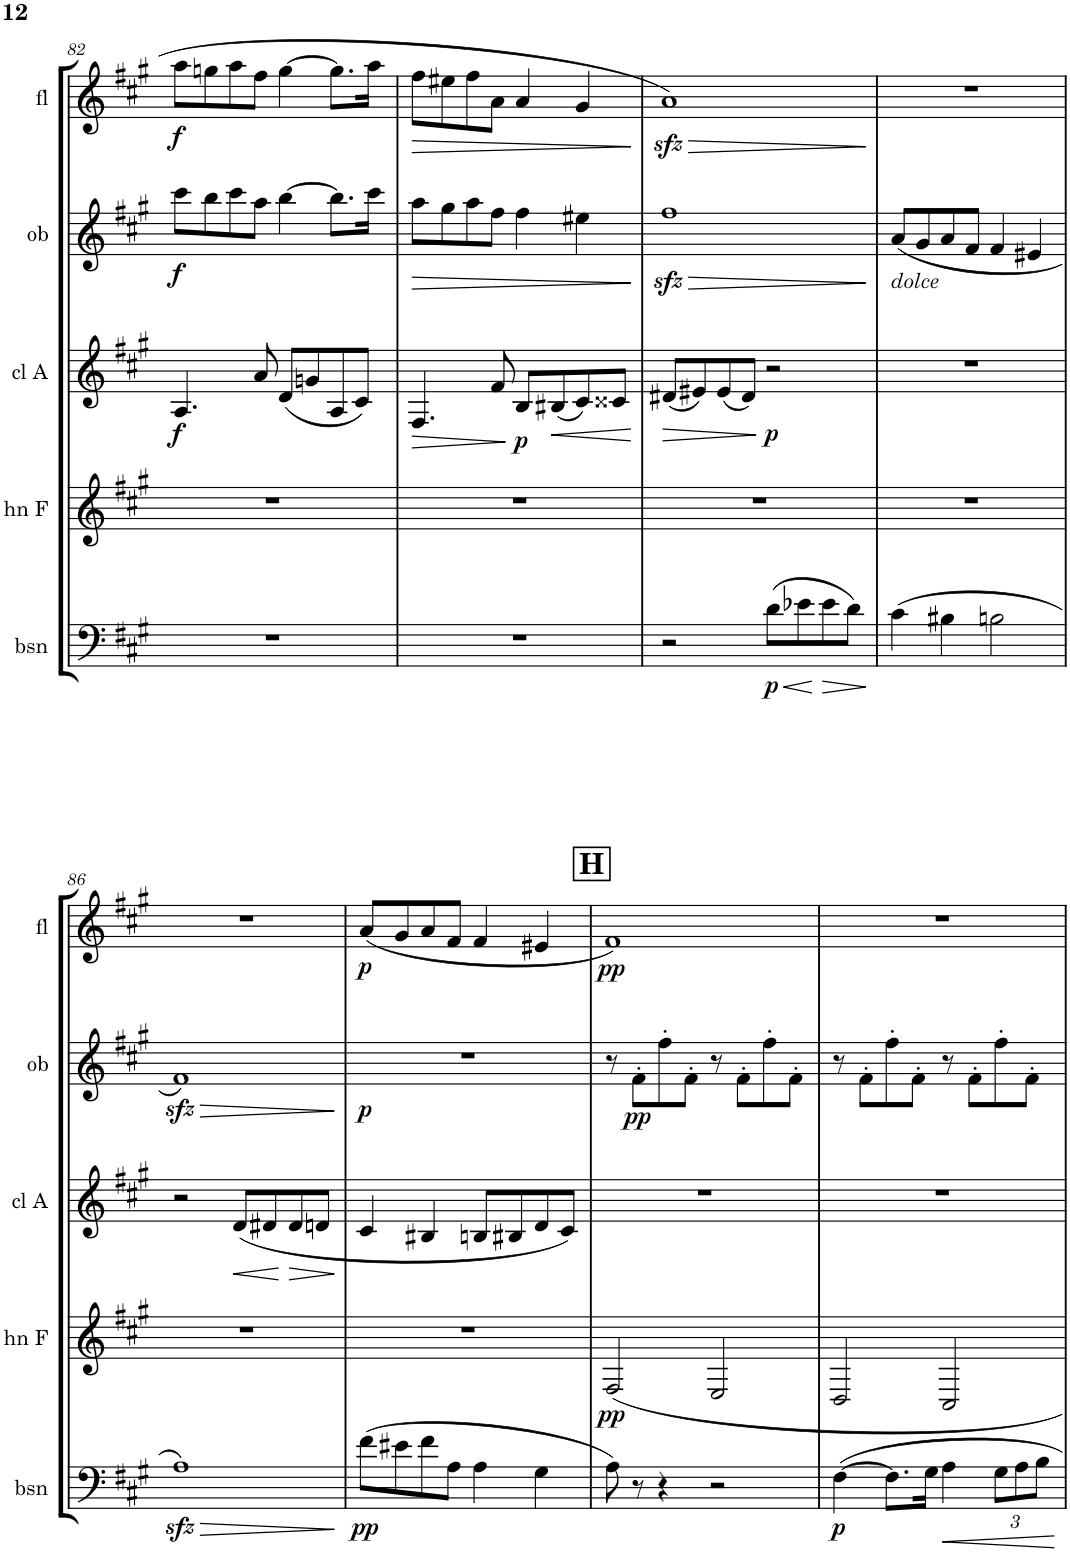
**kern	**dynam	**kern	**dynam	**kern	**dynam	**kern	**dynam	**kern	**dynam
*part5	*part5	*part4	*part4	*part3	*part3	*part2	*part2	*part1	*part1
*staff5	*staff5	*staff4	*staff4	*staff3	*staff3	*staff2	*staff2	*staff1	*staff1
*I"Bassoon	*	*I"Horn in F	*	*I"A Clarinet	*	*I"Oboe	*	*I"Flute	*
*I'bsn	*	*I'hn F	*	*I'cl A	*	*I'ob	*	*I'fl	*
!!LO:PB:g=z
*clefF4	*	*clefG2	*	*clefG2	*	*clefG2	*	*clefG2	*
*	*	*ITrd4c7	*	*ITrd2c3	*	*	*	*	*
*k[f#c#g#]	*	*k[f#c#g#]	*	*k[f#c#g#]	*	*k[f#c#g#]	*	*k[f#c#g#]	*
*M4/4	*	*M4/4	*	*M4/4	*	*M4/4	*	*M4/4	*
*met(c)	*	*met(c)	*	*met(c)	*	*met(c)	*	*met(c)	*
=82	=82	=82	=82	=82	=82	=82	=82	=82	=82
!	!	!	!	!	!LO:DY:b	!	!LO:DY:b	!	!LO:DY:b
1r	.	1r	.	4.A/	f	8ccc#\L	f	8aa\L	f
.	.	.	.	.	.	8bb\	.	8ggn\	.
.	.	.	.	.	.	8ccc#\	.	8aa\	.
.	.	.	.	8a/	.	8aa\J	.	8ff#\J	.
.	.	.	.	(8d/L	.	[4bb\	.	[4gg\	.
.	.	.	.	8gn/	.	.	.	.	.
.	.	.	.	8A/	.	8.bb\L]	.	8.gg\L]	.
.	.	.	.	8c#/J)	.	.	.	.	.
.	.	.	.	.	.	16ccc#\Jk	.	16aa\Jk	.
=83	=83	=83	=83	=83	=83	=83	=83	=83	=83
!	!	!	!	!	!LO:HP:b	!	!LO:HP:b	!	!LO:HP:b
1r	.	1r	.	4.F#/	>	8aa\L	>	8ff#\L	>
.	.	.	.	.	.	8gg#\	.	8ee#X\	.
.	.	.	.	.	.	8aa\	.	8ff#\	.
.	.	.	.	8f#/	.	8ff#\J	.	8a\J	.
!	!	!	!	!	!LO:DY:n=1:b	!	!	!	!
.	.	.	.	8B/L	] p	4ff#\	.	4a/	.
!	!	!	!	!	!LO:HP:b	!	!	!	!
.	.	.	.	(8B#X/	<	.	.	.	.
.	.	.	.	8c#/)	.	4ee#X\	.	4g#/	.
.	.	.	.	8c##X/J	.	.	.	.	.
.	.	.	.	.	[	.	]	.	]
=84	=84	=84	=84	=84	=84	=84	=84	=84	=84
!	!	!	!	!	!LO:HP:b	!	!LO:HP:b	!	!LO:HP:b
2r	.	1r	.	(8d#X/L	>	1ff#zz<	>	1azz<	>
.	.	.	.	8e#X/)	.	.	.	.	.
.	.	.	.	(8e#/	.	.	.	.	.
.	.	.	.	8d#/J)	.	.	.	.	.
!	!LO:HP:b	!	!	!	!	!	!	!	!
!	!LO:DY:n=1:b	!	!	!	!LO:DY:n=1:b	!	!	!	!
(8d\L	< p	.	.	2r	] p	.	.	.	.
8e-X\	.	.	.	.	.	.	.	.	.
!	!LO:HP:n=1:b	!	!	!	!	!	!	!	!
8e-\	[ >	.	.	.	.	.	.	.	.
8d\J)	.	.	.	.	.	.	.	.	.
.	]	.	.	.	.	.	]	.	]
=85	=85	=85	=85	=85	=85	=85	=85	=85	=85
!	!	!	!	!	!	!LO:TX:b:i:t=dolce	!	!	!
(4c#\	.	1r	.	1r	.	(8a/L	.	1r	.
.	.	.	.	.	.	8g#/	.	.	.
4B#X\	.	.	.	.	.	8a/	.	.	.
.	.	.	.	.	.	8f#/J	.	.	.
2Bn\	.	.	.	.	.	4f#/	.	.	.
.	.	.	.	.	.	4e#X/	.	.	.
!!LO:LB:g=z
=86	=86	=86	=86	=86	=86	=86	=86	=86	=86
!	!LO:HP:b	!	!	!	!	!	!LO:HP:b	!	!
1Azz<)	>	1r	.	2r	.	1f#zz<)	>	1r	.
!	!	!	!	!	!LO:HP:b	!	!	!	!
.	.	.	.	(8d/L	<	.	.	.	.
.	.	.	.	8d#X/	.	.	.	.	.
!	!	!	!	!	!LO:HP:n=1:b	!	!	!	!
.	.	.	.	8d#/	[ >	.	.	.	.
.	.	.	.	8dn/J	.	.	.	.	.
.	]	.	.	.	]	.	]	.	.
=87	=87	=87	=87	=87	=87	=87	=87	=87	=87
!	!LO:DY:b	!	!	!	!	!	!LO:DY:b	!	!LO:DY:b
(8f#\L	pp	1r	.	4c#/	.	1r	p	(8a/L	p
8e#X\	.	.	.	.	.	.	.	8g#/	.
8f#\	.	.	.	4B#X/	.	.	.	8a/	.
8A\J	.	.	.	.	.	.	.	8f#/J	.
4A\	.	.	.	8Bn/L	.	.	.	4f#/	.
.	.	.	.	8B#X/	.	.	.	.	.
4G#\	.	.	.	8d/	.	.	.	4e#X/	.
.	.	.	.	8c#/J)	.	.	.	.	.
!!LO:REH:place=s1:a:B:cj:fs=14:t=H
=88	=88	=88	=88	=88	=88	=88	=88	=88	=88
!	!	!	!LO:DY:b	!	!	!	!	!	!LO:DY:b
8A\)	.	2F#/	pp	1r	.	8r	.	1f#)	pp
!	!	!	!	!	!	!	!LO:DY:b	!	!
8r	.	.	.	.	.	8f#'\L	pp	.	.
4r	.	.	.	.	.	8ff#'\	.	.	.
.	.	.	.	.	.	8f#'\J	.	.	.
2r	.	2E/	.	.	.	8r	.	.	.
.	.	.	.	.	.	8f#'\L	.	.	.
.	.	.	.	.	.	8ff#'\	.	.	.
.	.	.	.	.	.	8f#'\J	.	.	.
=89	=89	=89	=89	=89	=89	=89	=89	=89	=89
!	!LO:DY:b	!	!	!	!	!	!	!	!
[4F#\	p	2D/	.	1r	.	8r	.	1r	.
.	.	.	.	.	.	8f#'\L	.	.	.
8.F#\L]	.	.	.	.	.	8ff#'\	.	.	.
.	.	.	.	.	.	8f#'\J	.	.	.
16G#\Jk	.	.	.	.	.	.	.	.	.
!	!LO:HP:b	!	!	!	!	!	!	!	!
4A\	<	2C#/	.	.	.	8r	.	.	.
.	.	.	.	.	.	8f#'\L	.	.	.
*Xbrackettup	*	*	*	*	*	*	*	*	*
12G#\L	.	.	.	.	.	8ff#'\	.	.	.
12A\	.	.	.	.	.	.	.	.	.
.	.	.	.	.	.	8f#'\J	.	.	.
12B\J	.	.	.	.	.	.	.	.	.
.	[	.	.	.	.	.	.	.	.
=	=	=	=	=	=	=	=	=	=
*-	*-	*-	*-	*-	*-	*-	*-	*-	*-
